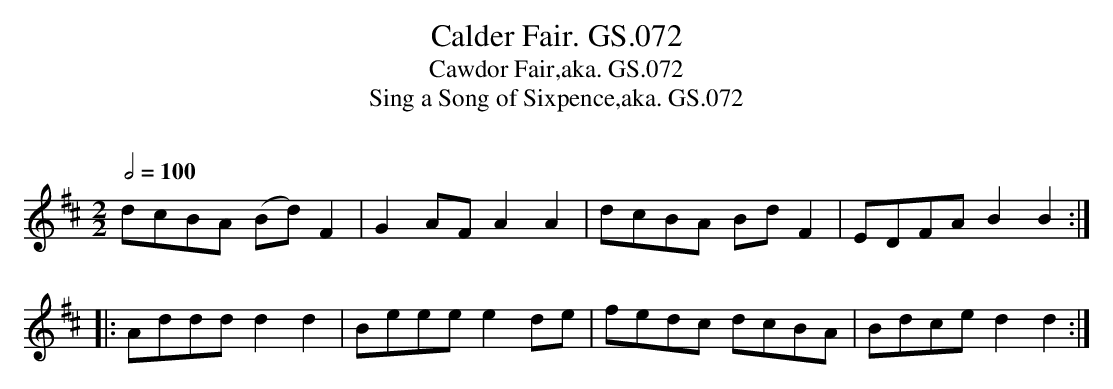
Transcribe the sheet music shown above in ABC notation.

X:1
T:Calder Fair. GS.072
T:Cawdor Fair,aka. GS.072
T:Sing a Song of Sixpence,aka. GS.072
M:2/2
L:1/8
Q:1/2=100
O:
K:D major
dcBA (Bd) F2 | G2 AF A2A2 | dcBA Bd F2 | EDFA B2B2 :|
|:Addd d2d2 | Beee e2 de | fedc dcBA | Bdce d2d2 :|
